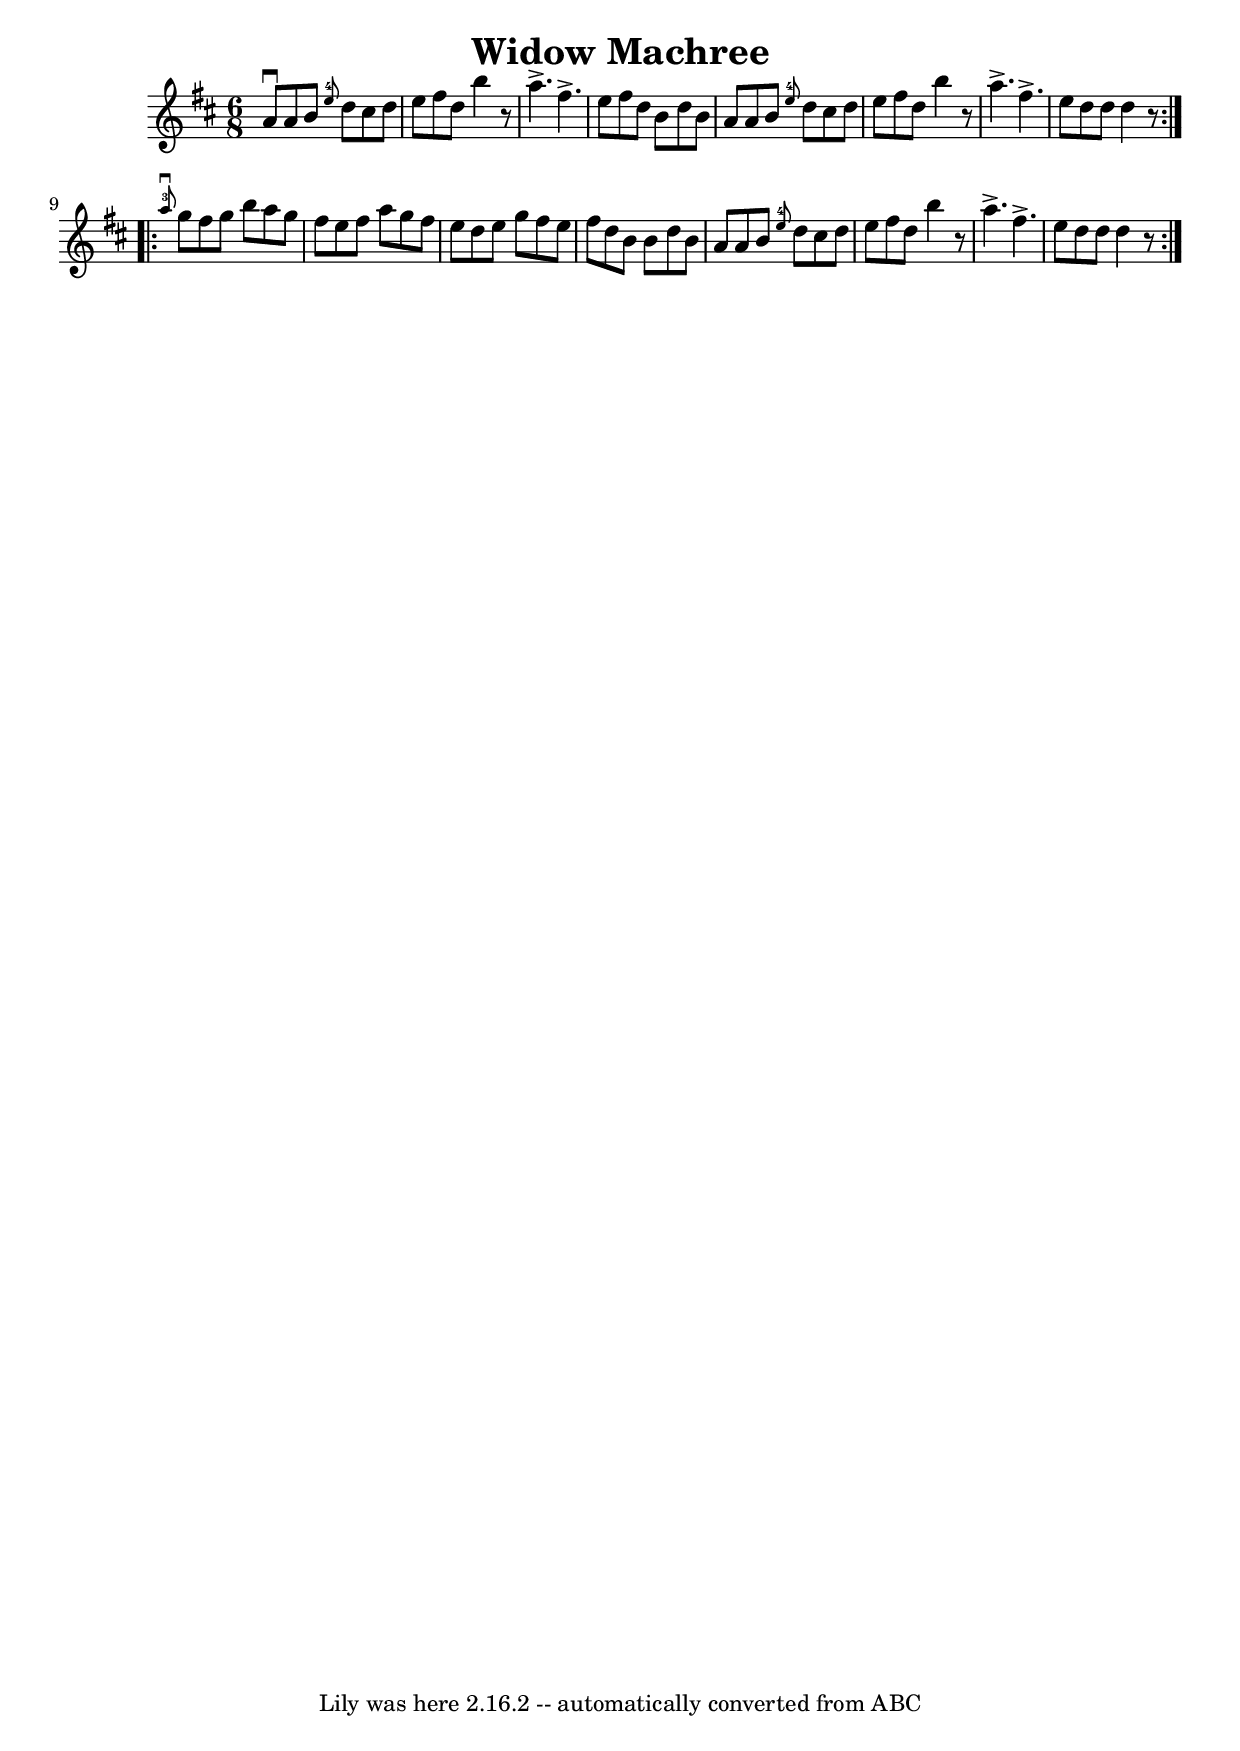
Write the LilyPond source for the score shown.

\version "2.16.2"
\include "Mammoth.ily"
\header {
  %% book = "Ryan's Mammoth Collection"
 crossRefNumber = "1"
 footnotes = "\\\\89 465"
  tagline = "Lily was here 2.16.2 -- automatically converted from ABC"
  title = "Widow Machree"

}
voicedefault =  {



  \repeat volta 2 {

    \time 6/8 
    \key d \major
 a'8^\downbow a'8 b'8    \grace { e''8-4 
				   } d''8 cis''8 d''8     |
 e''8 fis''8 d''8 b''4    r8    |
 a''4.^\accent fis''4.^\accent   |
 e''8 fis''8 d''8 b'8 d''8 b'8     |
 a'8 a'8 b'8    \grace {    
 e''8-4      } d''8 cis''8 d''8     |
 e''8 fis''8 d''8 b''4    r8    |
 a''4.^\accent fis''4.^\accent   |
 e''8    
 d''8 d''8 d''4    r8   
  }     
  \repeat volta 2 {
    \grace { a''8 
	-3^\downbow  	   } g''8 fis''8 g''8 b''8 a''8 g''8     |
 fis''8 e''8 fis''8 a''8 g''8 fis''8     |
 e''8 d''8 e''8 g''8 fis''8 e''8     |
 fis''8 d''8 b'8 b'8 d''8 b'8     |
 a'8 a'8 b'8    \grace { e''8-4 
			  } d''8 cis''8 d''8     |
 e''8 fis''8 d''8 b''4    r8   |
 a''4.^\accent fis''4.^\accent    |
 e''8 d''8 d''8 d''4   
    r8   
  }   

}

\score{
  <<

    \context Staff="default"
    {
      \voicedefault 
      
    }

  >>
  \layout {
    
  }
  \midi {
  }

}
